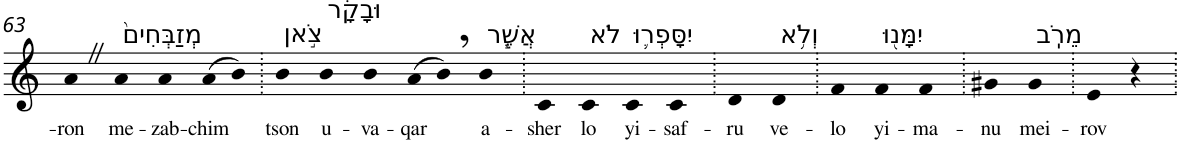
**kern	**text
*part1	*part1
*staff1	*staff1
*I"Piano	*
*I'Pno	*
!!LO:PB:g=z
*clefG2	*
*k[]	*
=63	=63
!	!LO:LY:b
4aZ	-ron
!LO:TX:a:t=מְזַבְּחִים֙	!
!	!LO:LY:b
4a	me-
!	!LO:LY:b
4a	-zab-
!	!LO:LY:b
(>8a	-chim
8b)	.
=64.	=64.
!LO:TX:a:t=צֹ֣אן	!
!	!LO:LY:b
4b	tson
!LO:TX:a:t=וּבָקָ֔ר	!
!	!LO:LY:b
4b	u-
!	!LO:LY:b
4b	-va-
!	!LO:LY:b
(>8a	-qar
8b,)	.
!LO:TX:a:t=אֲשֶׁ֧ר	!
!	!LO:LY:b
4b	a-
=65.	=65.
!	!LO:LY:b
4c	-sher
!LO:TX:a:t=לֹא	!
!	!LO:LY:b
4c	lo
!LO:TX:a:t=יִסָּפְר֛וּ	!
!	!LO:LY:b
4c	yi-
!	!LO:LY:b
4c	-saf-
=66.	=66.
!	!LO:LY:b
4d	-ru
!LO:TX:a:t=וְלֹ֥א	!
!	!LO:LY:b
4d	ve-
=67.	=67.
!	!LO:LY:b
4f	-lo
!LO:TX:a:t=יִמָּנ֖וּ	!
!	!LO:LY:b
4f	yi-
!	!LO:LY:b
4f	-ma-
=68.	=68.
!	!LO:LY:b
4g#X	-nu
!LO:TX:a:t=מֵרֹֽב	!
!	!LO:LY:b
4g#	mei-
=69.	=69.
!	!LO:LY:b
4e	-rov
4r	.
=.	=.
*-	*-
